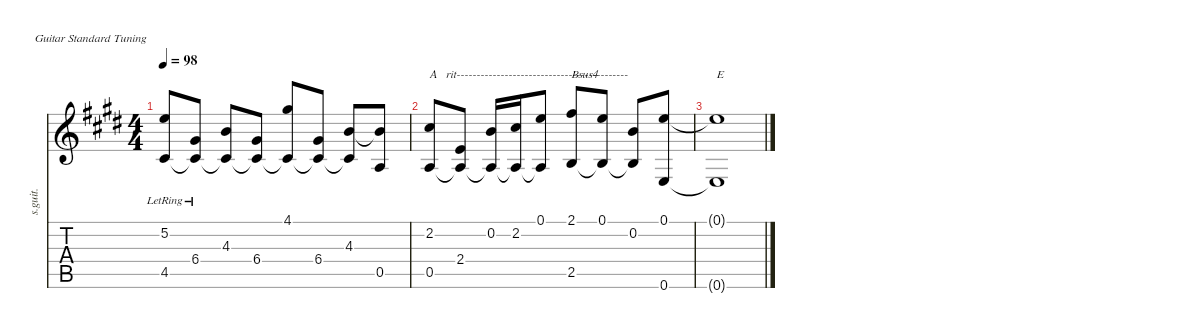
\defaultSystemsLayout 4
\hideDynamics
\bracketExtendMode nobrackets
\otherSystemsTrackNameOrientation horizontal
\track ("Rhythm" "s.guit.") {instrument acousticguitarsteel}
\staff {score tabs}
\tuning (E4 B3 G3 D3 A2 E2)
\ts (4 4)
\tempo 98
\clef g2
\ks e
(5.2{t acc forcenatural} 4.5{lr t acc #}).8{dy f} (6.4{acc #} 4.5{lr t acc #}).8 (4.3{acc forcenatural} 4.5{t acc #}).8 (6.4{acc #} 4.5{t acc #}).8 (4.1{acc #} 4.5{t acc #}).8 (6.4{acc #} 4.5{t acc #}).8 (4.3{acc forcenatural} 4.5{t acc #}).8 (4.3{t acc forcenatural} 0.5{acc forcenatural}).8 |
(2.2{acc #} 0.5{acc forcenatural}).8{txt "A   rit-------------------------------------------"} (2.4{acc forcenatural} 0.5{t acc forcenatural}).8 (0.2{acc forcenatural} 0.5{t acc forcenatural}).16 (2.2{acc #} 0.5{t acc forcenatural}).16 (0.1{acc forcenatural} 0.5{t acc forcenatural}).8 (2.1{acc #} 2.5{acc forcenatural}).8{txt "Bsus4"} (0.1{acc forcenatural} 2.5{t acc forcenatural}).8 (0.2{acc forcenatural} 2.5{t acc forcenatural}).8 (0.1{acc forcenatural} 0.6{acc forcenatural}).8 |
(0.1{t acc forcenatural} 0.6{t acc forcenatural}).1{txt "E"}
